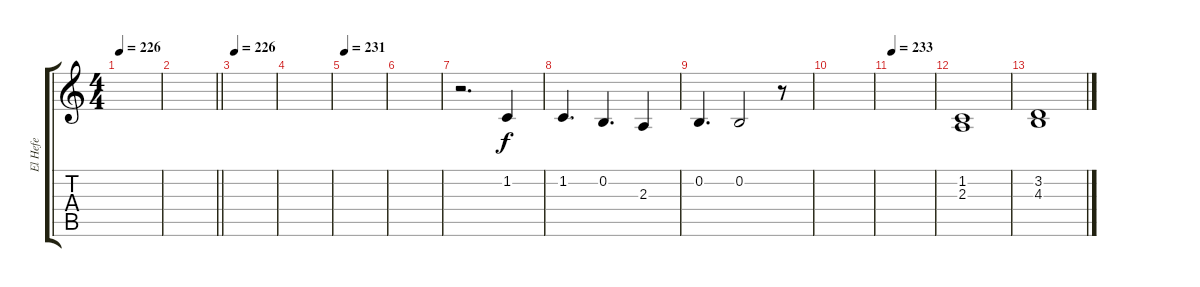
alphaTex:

\track ("El Hefe" "El Hefe") {instrument sopranosax}
\staff {score tabs}
\tuning (E4 B3 G3 D3 A2 E2) {hide}
\ts (4 4)
\tempo 226
\clef g2
\ks c
|
\barLineRight lightlight
|
\section ("" "")
\tempo 226
|
|
\tempo 231
|
|
r.2{d} 1.2.4 |
1.2.4{d} 0.2.4{d} 2.3.4 |
0.2.4{d} 0.2.2 r.8 |
|
\tempo 233
|
(1.2 2.3).1{dy f balance 8 instrument voiceoohs} |
(3.2 4.3).1
